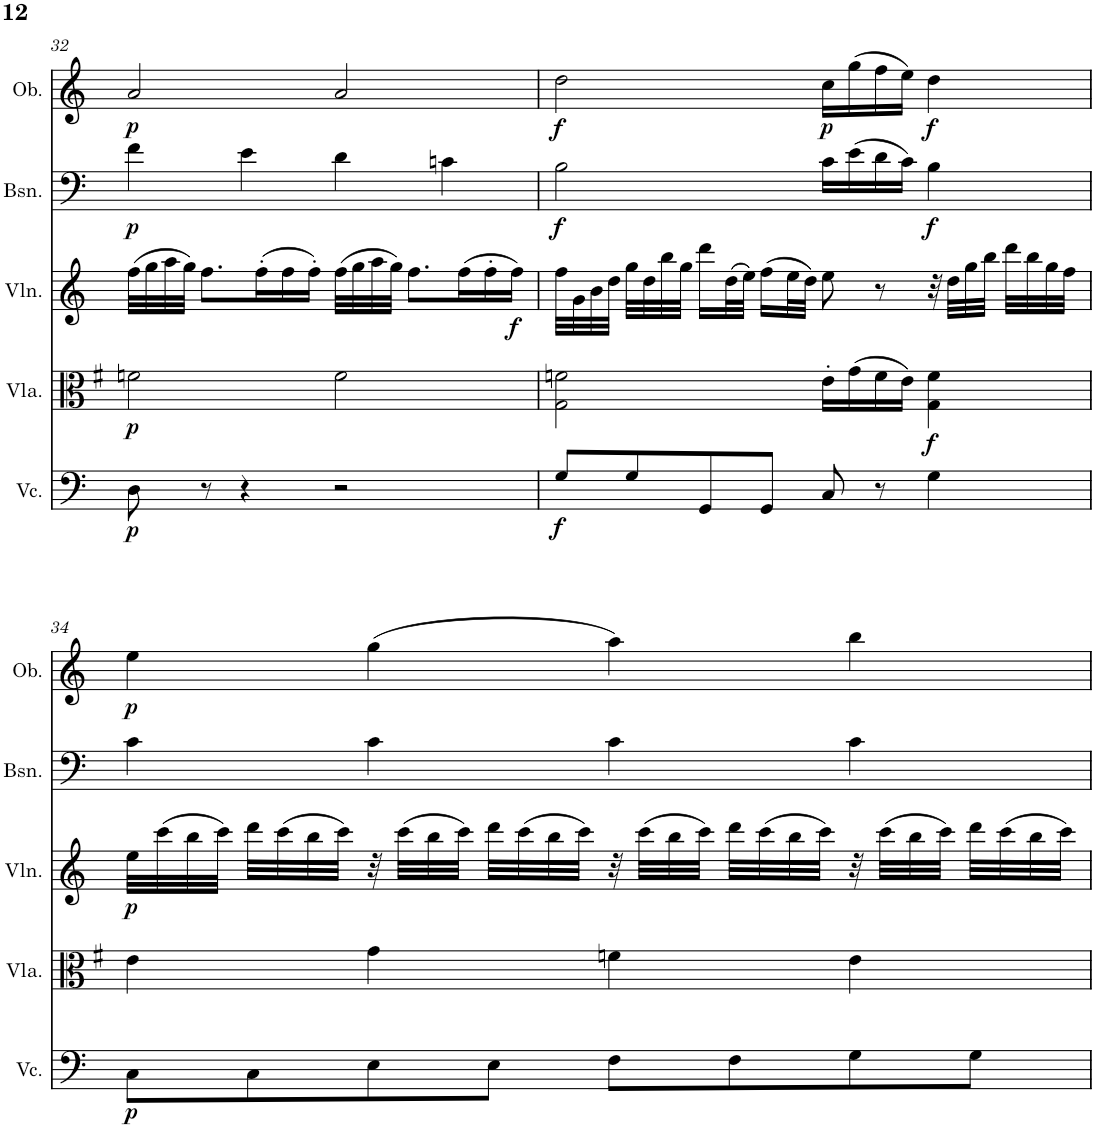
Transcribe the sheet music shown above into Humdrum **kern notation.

**kern	**dynam	**kern	**dynam	**kern	**dynam	**kern	**dynam	**kern	**dynam
*part5	*part5	*part4	*part4	*part3	*part3	*part2	*part2	*part1	*part1
*staff5	*staff5	*staff4	*staff4	*staff3	*staff3	*staff2	*staff2	*staff1	*staff1
*I"Violoncello	*	*I"Viola	*	*I"Violin	*	*I"Bassoon	*	*I"Oboe	*
*I'Vc.	*	*I'Vla.	*	*I'Vln.	*	*I'Bsn.	*	*I'Ob.	*
!!LO:PB:g=z
*clefF4	*	*clefC3	*	*clefG2	*	*clefF4	*	*clefG2	*
*k[]	*	*k[f#]	*	*k[]	*	*k[]	*	*k[]	*
*M4/4	*	*M4/4	*	*M4/4	*	*M4/4	*	*M4/4	*
*met(c)	*	*met(c)	*	*met(c)	*	*met(c)	*	*met(c)	*
=32	=32	=32	=32	=32	=32	=32	=32	=32	=32
!	!LO:DY:b	!	!LO:DY:b	!	!	!	!LO:DY:b	!	!LO:DY:b
8D\	p	2fn\	p	(>32ff\LLL	.	4f\	p	2a/	p
.	.	.	.	32gg\	.	.	.	.	.
.	.	.	.	32aa\	.	.	.	.	.
.	.	.	.	32gg\JJJ)	.	.	.	.	.
8r	.	.	.	8.ff\L	.	.	.	.	.
4r	.	.	.	.	.	4e\	.	.	.
.	.	.	.	(>16ff'\L	.	.	.	.	.
.	.	.	.	16ff\	.	.	.	.	.
.	.	.	.	16ff'\JJ)	.	.	.	.	.
2r	.	2f\	.	(>32ff\LLL	.	4d\	.	2a/	.
.	.	.	.	32gg\	.	.	.	.	.
.	.	.	.	32aa\	.	.	.	.	.
.	.	.	.	32gg\JJJ)	.	.	.	.	.
.	.	.	.	8.ff\L	.	.	.	.	.
.	.	.	.	.	.	4cn\	.	.	.
.	.	.	.	(>16ff\L	.	.	.	.	.
.	.	.	.	16ff'\	.	.	.	.	.
!	!	!	!	!	!LO:DY:b	!	!	!	!
.	.	.	.	16ff\JJ)	f	.	.	.	.
=33	=33	=33	=33	=33	=33	=33	=33	=33	=33
!	!LO:DY:b	!	!	!	!	!	!LO:DY:b	!	!LO:DY:b
8G/L	f	2G\ 2fn\	.	32ff\LLL	.	2B\	f	2dd\	f
.	.	.	.	32g\	.	.	.	.	.
.	.	.	.	32b\	.	.	.	.	.
.	.	.	.	32dd\JJJ	.	.	.	.	.
8G/	.	.	.	32gg\LLL	.	.	.	.	.
.	.	.	.	32dd\	.	.	.	.	.
.	.	.	.	32bb\	.	.	.	.	.
.	.	.	.	32gg\JJJ	.	.	.	.	.
8GG/	.	.	.	16ddd\LL	.	.	.	.	.
.	.	.	.	(>32dd\L	.	.	.	.	.
.	.	.	.	32ee\JJJ)	.	.	.	.	.
8GG/J	.	.	.	(>16ff\LL	.	.	.	.	.
.	.	.	.	32ee\L	.	.	.	.	.
.	.	.	.	32dd\JJJ)	.	.	.	.	.
!	!	!	!	!	!	!	!	!	!LO:DY:b
8C/	.	16e'\LL	.	8ee\	.	16c\LL	.	16cc\LL	p
.	.	(>16g\	.	.	.	(>16e\	.	(>16gg\	.
8r	.	16f\	.	8r	.	16d\	.	16ff\	.
.	.	16e\JJ)	.	.	.	16c\JJ)	.	16ee\JJ)	.
!	!	!	!LO:DY:b	!	!	!	!LO:DY:b	!	!LO:DY:b
4G\	.	4G\ 4f\	f	32r	.	4B\	f	4dd\	f
.	.	.	.	32dd\LLL	.	.	.	.	.
.	.	.	.	32gg\	.	.	.	.	.
.	.	.	.	32bb\JJJ	.	.	.	.	.
.	.	.	.	32ddd\LLL	.	.	.	.	.
.	.	.	.	32bb\	.	.	.	.	.
.	.	.	.	32gg\	.	.	.	.	.
.	.	.	.	32ff\JJJ	.	.	.	.	.
!!LO:LB:g=z
=34	=34	=34	=34	=34	=34	=34	=34	=34	=34
!	!LO:DY:b	!	!	!	!LO:DY:b	!	!	!	!LO:DY:b
8C\L	p	4e\	.	32ee\LLL	p	4c\	.	4ee\	p
.	.	.	.	(>32ccc\	.	.	.	.	.
.	.	.	.	32bb\	.	.	.	.	.
.	.	.	.	32ccc\JJJ)	.	.	.	.	.
8C\	.	.	.	32ddd\LLL	.	.	.	.	.
.	.	.	.	(>32ccc\	.	.	.	.	.
.	.	.	.	32bb\	.	.	.	.	.
.	.	.	.	32ccc\JJJ)	.	.	.	.	.
8E\	.	4g\	.	32r	.	4c\	.	(>4gg\	.
.	.	.	.	(>32ccc\LLL	.	.	.	.	.
.	.	.	.	32bb\	.	.	.	.	.
.	.	.	.	32ccc\JJJ)	.	.	.	.	.
8E\J	.	.	.	32ddd\LLL	.	.	.	.	.
.	.	.	.	(>32ccc\	.	.	.	.	.
.	.	.	.	32bb\	.	.	.	.	.
.	.	.	.	32ccc\JJJ)	.	.	.	.	.
8F\L	.	4fn\	.	32r	.	4c\	.	4aa\)	.
.	.	.	.	(>32ccc\LLL	.	.	.	.	.
.	.	.	.	32bb\	.	.	.	.	.
.	.	.	.	32ccc\JJJ)	.	.	.	.	.
8F\	.	.	.	32ddd\LLL	.	.	.	.	.
.	.	.	.	(>32ccc\	.	.	.	.	.
.	.	.	.	32bb\	.	.	.	.	.
.	.	.	.	32ccc\JJJ)	.	.	.	.	.
8G\	.	4e\	.	32r	.	4c\	.	4bb\	.
.	.	.	.	(>32ccc\LLL	.	.	.	.	.
.	.	.	.	32bb\	.	.	.	.	.
.	.	.	.	32ccc\JJJ)	.	.	.	.	.
8G\J	.	.	.	32ddd\LLL	.	.	.	.	.
.	.	.	.	(>32ccc\	.	.	.	.	.
.	.	.	.	32bb\	.	.	.	.	.
.	.	.	.	32ccc\JJJ)	.	.	.	.	.
=	=	=	=	=	=	=	=	=	=
*-	*-	*-	*-	*-	*-	*-	*-	*-	*-
